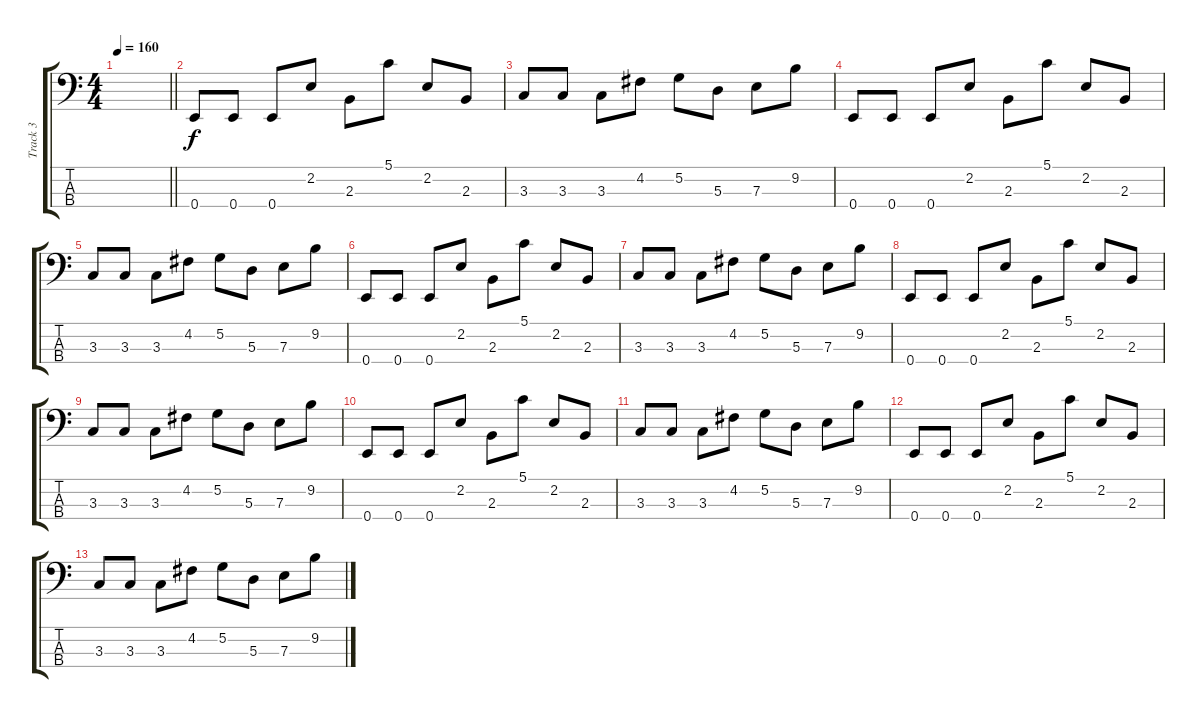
\track ("Track 3" "Track 3") {instrument electricbasspick}
\staff {score tabs}
\tuning (G2 D2 A1 E1) {hide}
\ts (4 4)
\tempo 160
\clef f4
\barLineRight lightlight
\ks c
|
0.4.8 0.4.8 0.4.8 2.2.8 2.3.8 5.1.8 2.2.8 2.3.8 |
3.3.8 3.3.8 3.3.8 4.2.8 5.2.8 5.3.8 7.3.8 9.2.8 |
0.4.8 0.4.8 0.4.8 2.2.8 2.3.8 5.1.8 2.2.8 2.3.8 |
3.3.8 3.3.8 3.3.8 4.2.8 5.2.8 5.3.8 7.3.8 9.2.8 |
0.4.8 0.4.8 0.4.8 2.2.8 2.3.8 5.1.8 2.2.8 2.3.8 |
3.3.8 3.3.8 3.3.8 4.2.8 5.2.8 5.3.8 7.3.8 9.2.8 |
0.4.8 0.4.8 0.4.8 2.2.8 2.3.8 5.1.8 2.2.8 2.3.8 |
3.3.8 3.3.8 3.3.8 4.2.8 5.2.8 5.3.8 7.3.8 9.2.8 |
0.4.8 0.4.8 0.4.8 2.2.8 2.3.8 5.1.8 2.2.8 2.3.8 |
3.3.8 3.3.8 3.3.8 4.2.8 5.2.8 5.3.8 7.3.8 9.2.8 |
0.4.8 0.4.8 0.4.8 2.2.8 2.3.8 5.1.8 2.2.8 2.3.8 |
3.3.8 3.3.8 3.3.8 4.2.8 5.2.8 5.3.8 7.3.8 9.2.8
